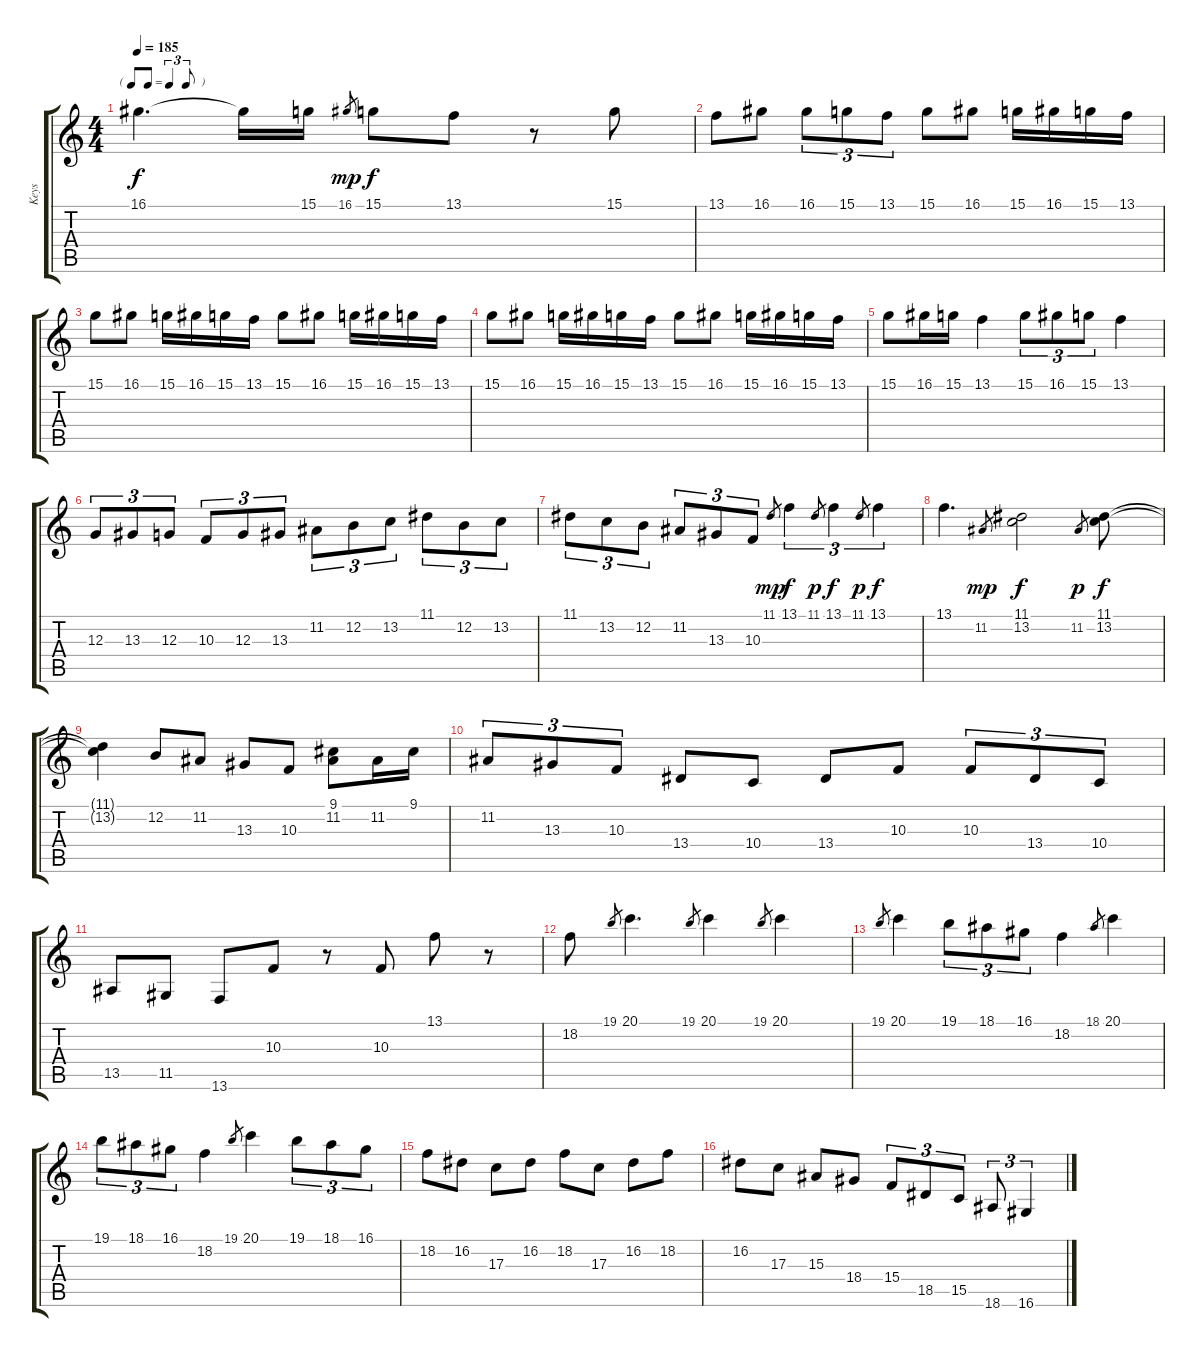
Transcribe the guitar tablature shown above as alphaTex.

\track ("Keys" "Keys") {instrument drawbarorgan}
\staff {score tabs}
\tuning (E4 B3 G3 D3 A2 E2) {hide}
\ts (4 4)
\tf triplet8th
\tempo 185
\clef g2
\ks c
16.1{t}.4{d dy f} 16.1{t}.16 15.1.16 16.1.8{gr dy mp} 15.1.8{dy f} 13.1.8 r.8 15.1.8 |
13.1.8 16.1.8 16.1.8{tu (3 2)} 15.1.8{tu (3 2)} 13.1.8{tu (3 2)} 15.1.8 16.1.8 15.1.16 16.1.16 15.1.16 13.1.16 |
15.1.8 16.1.8 15.1.16 16.1.16 15.1.16 13.1.16 15.1.8 16.1.8 15.1.16 16.1.16 15.1.16 13.1.16 |
15.1.8 16.1.8 15.1.16 16.1.16 15.1.16 13.1.16 15.1.8 16.1.8 15.1.16 16.1.16 15.1.16 13.1.16 |
15.1.8 16.1.16 15.1.16 13.1.4 15.1.8{tu (3 2)} 16.1.8{tu (3 2)} 15.1.8{tu (3 2)} 13.1.4 |
12.3.8{tu (3 2)} 13.3.8{tu (3 2)} 12.3.8{tu (3 2)} 10.3.8{tu (3 2)} 12.3.8{tu (3 2)} 13.3.8{tu (3 2)} 11.2.8{tu (3 2)} 12.2.8{tu (3 2)} 13.2.8{tu (3 2)} 11.1.8{tu (3 2)} 12.2.8{tu (3 2)} 13.2.8{tu (3 2)} |
11.1.8{tu (3 2)} 13.2.8{tu (3 2)} 12.2.8{tu (3 2)} 11.2.8{tu (3 2)} 13.3.8{tu (3 2)} 10.3.8{tu (3 2)} 11.1.8{gr dy mp} 13.1.4{tu (3 2) dy f} 11.1.8{gr dy p} 13.1.4{tu (3 2) dy f} 11.1.8{gr dy p} 13.1.4{tu (3 2) dy f} |
13.1.4{d} 11.2.8{gr dy mp} (11.1 13.2).2{dy f} 11.2.8{gr dy p} (11.1 13.2).8{dy f} |
(11.1{t} 13.2{t}).4 12.2.8 11.2.8 13.3.8 10.3.8 (9.1 11.2).8 11.2.16 9.1.16 |
11.2.8{tu (3 2)} 13.3.8{tu (3 2)} 10.3.8{tu (3 2)} 13.4.8 10.4.8 13.4.8 10.3.8 10.3.8{tu (3 2)} 13.4.8{tu (3 2)} 10.4.8{tu (3 2)} |
13.5.8 11.5.8 13.6.8 10.3.8 r.8 10.3.8 13.1.8 r.8 |
18.2.8 19.1.8{gr} 20.1.4{d} 19.1.8{gr} 20.1.4 19.1.8{gr} 20.1.4 |
19.1.8{gr} 20.1.4 19.1.8{tu (3 2)} 18.1.8{tu (3 2)} 16.1.8{tu (3 2)} 18.2.4 18.1.8{gr} 20.1.4 |
19.1.8{tu (3 2)} 18.1.8{tu (3 2)} 16.1.8{tu (3 2)} 18.2.4 19.1.8{gr} 20.1.4 19.1.8{tu (3 2)} 18.1.8{tu (3 2)} 16.1.8{tu (3 2)} |
18.2.8 16.2.8 17.3.8 16.2.8 18.2.8 17.3.8 16.2.8 18.2.8 |
16.2.8 17.3.8 15.3.8 18.4.8 15.4.8{tu (3 2)} 18.5.8{tu (3 2)} 15.5.8{tu (3 2)} 18.6.8{tu (3 2)} 16.6.4{tu (3 2)}
